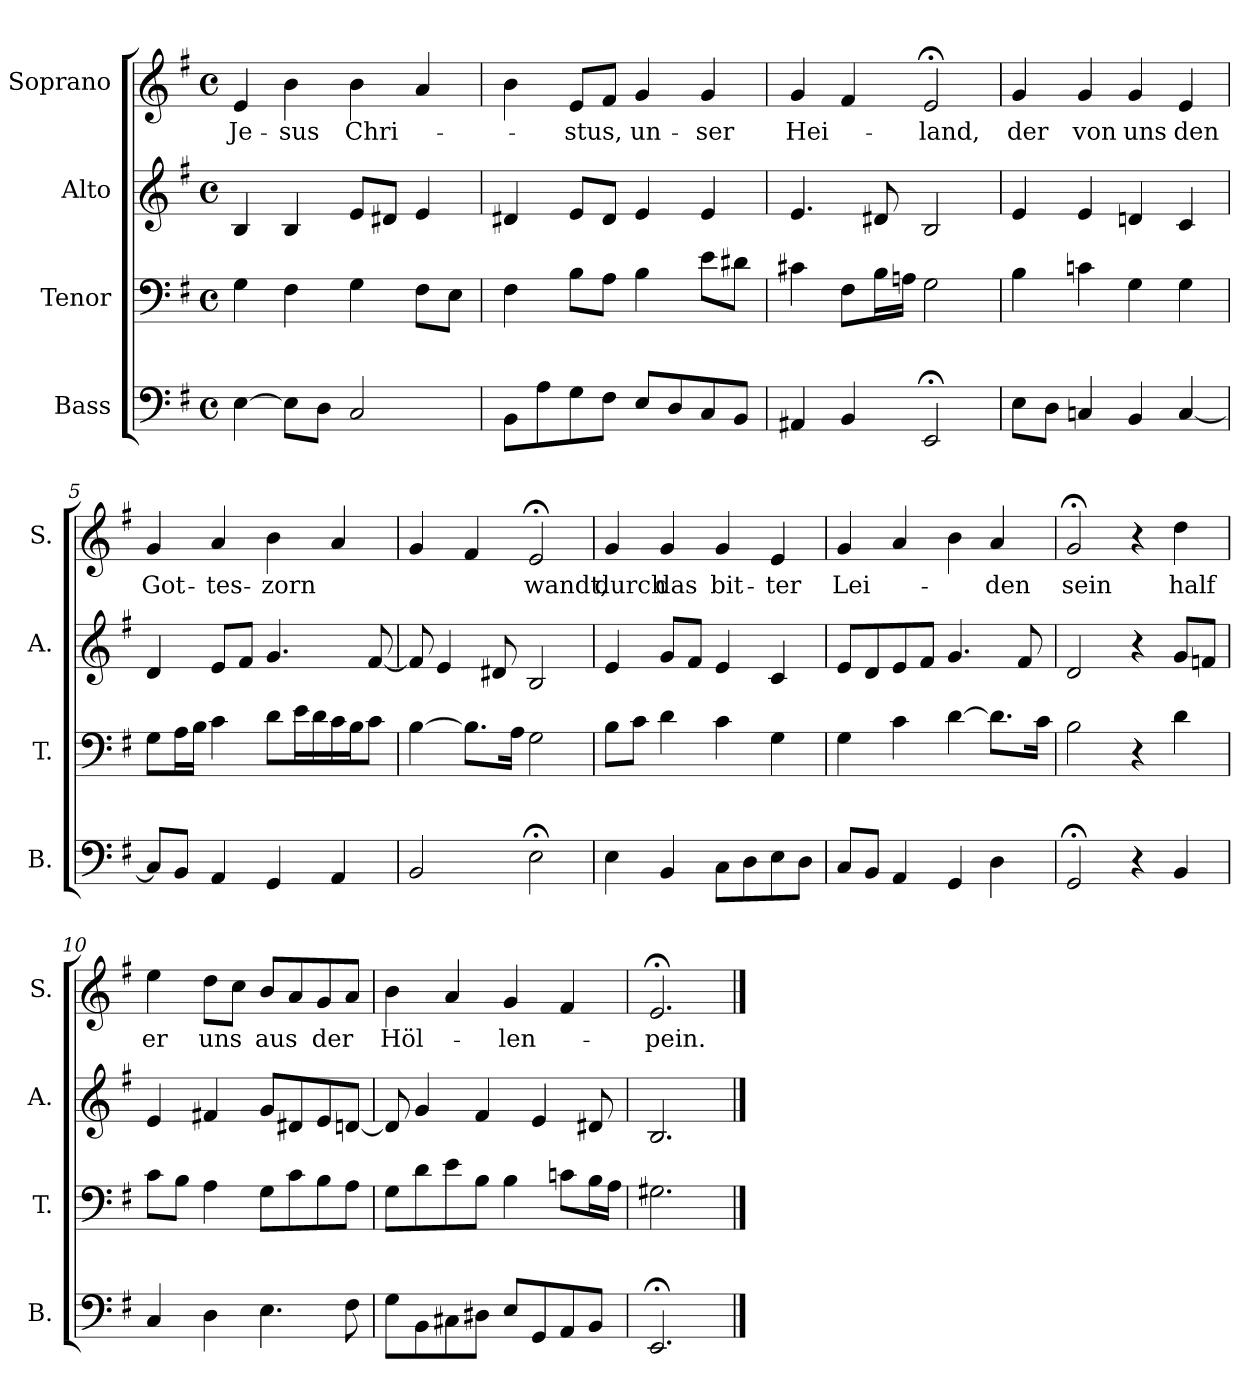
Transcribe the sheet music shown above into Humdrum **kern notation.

**kern	**kern	**kern	**kern	**text
*part4	*part3	*part2	*part1	*part1
*staff4	*staff3	*staff2	*staff1	*staff1
*I"Bass	*I"Tenor	*I"Alto	*I"Soprano	*
*I'B.	*I'T.	*I'A.	*I'S.	*
*clefF4	*clefF4	*clefG2	*clefG2	*
*k[f#]	*k[f#]	*k[f#]	*k[f#]	*
*G:	*G:	*G:	*e:	*
*M4/4	*M4/4	*M4/4	*M4/4	*
*met(c)	*met(c)	*met(c)	*met(c)	*
=1	=1	=1	=1	=1
!	!	!	!	!LO:LY:b
[4E\	4G\	4B/	4e/	Je-
!	!	!	!	!LO:LY:b
8E\L]	4F#\	4B/	4b\	-sus
8D\J	.	.	.	.
!	!	!	!	!LO:LY:b
2C/	4G\	8e/L	4b\	Chri-
.	.	8d#X/J	.	.
.	8F#\L	4e/	4a/	.
.	8E\J	.	.	.
=2	=2	=2	=2	=2
8BB\L	4F#\	4d#X/	4b\	.
8A\	.	.	.	.
!	!	!	!	!LO:LY:b
8G\	8B\L	8e/L	8e/L	-stus,
8F#\J	8A\J	8d#/J	8f#/J	.
!	!	!	!	!LO:LY:b
8E/L	4B\	4e/	4g/	un-
8D/	.	.	.	.
!	!	!	!	!LO:LY:b
8C/	8e\L	4e/	4g/	-ser
8BB/J	8d#X\J	.	.	.
=3	=3	=3	=3	=3
!	!	!	!	!LO:LY:b
4AA#X/	4c#X\	4.e/	4g/	Hei-
4BB/	8F#\L	.	4f#/	.
.	16B\L	8d#X/	.	.
.	16An\JJ	.	.	.
!	!	!	!	!LO:LY:b
2EE;</	2G\	2B/	2e;</	-land,
=4	=4	=4	=4	=4
!	!	!	!	!LO:LY:b
8E\L	4B\	4e/	4g/	der
8D\J	.	.	.	.
!	!	!	!	!LO:LY:b
4Cn/	4cn\	4e/	4g/	von
!	!	!	!	!LO:LY:b
4BB/	4G\	4dn/	4g/	uns
!	!	!	!	!LO:LY:b
[4C/	4G\	4c/	4e/	den
!!LO:LB:g=z
=5	=5	=5	=5	=5
!	!	!	!	!LO:LY:b
8C/L]	8G\L	4d/	4g/	Got-
8BB/J	16A\L	.	.	.
.	16B\JJ	.	.	.
!	!	!	!	!LO:LY:b
4AA/	4c\	8e/L	4a/	-tes-
.	.	8f#/J	.	.
!	!	!	!	!LO:LY:b
4GG/	8d\L	4.g/	4b\	-zorn
.	16e\L	.	.	.
.	16d\	.	.	.
4AA/	16c\	.	4a/	.
.	16B\J	.	.	.
.	8c\J	[8f#/	.	.
=6	=6	=6	=6	=6
2BB/	[4B\	8f#/]	4g/	.
.	.	4e/	.	.
.	8.B\L]	.	4f#/	.
.	.	8d#X/	.	.
.	16A\Jk	.	.	.
!	!	!	!	!LO:LY:b
2E;<\	2G\	2B/	2e;</	wandt,
=7	=7	=7	=7	=7
!	!	!	!	!LO:LY:b
4E\	8B\L	4e/	4g/	durch
.	8c\J	.	.	.
!	!	!	!	!LO:LY:b
4BB/	4d\	8g/L	4g/	das
.	.	8f#/J	.	.
!	!	!	!	!LO:LY:b
8C\L	4c\	4e/	4g/	bit-
8D\	.	.	.	.
!	!	!	!	!LO:LY:b
8E\	4G\	4c/	4e/	-ter
8D\J	.	.	.	.
=8	=8	=8	=8	=8
!	!	!	!	!LO:LY:b
8C/L	4G\	8e/L	4g/	Lei-
8BB/J	.	8d/	.	.
4AA/	4c\	8e/	4a/	.
.	.	8f#/J	.	.
4GG/	[4d\	4.g/	4b\	.
!	!	!	!	!LO:LY:b
4D\	8.d\L]	.	4a/	-den
.	.	8f#/	.	.
.	16c\Jk	.	.	.
!!LO:PB:g=z
=9	=9	=9	=9	=9
!	!	!	!	!LO:LY:b
2GG;</	2B\	2d/	2g;</	sein
4r	4r	4r	4r	.
!	!	!	!	!LO:LY:b
4BB/	4d\	8g/L	4dd\	half
.	.	8fn/J	.	.
=10	=10	=10	=10	=10
!	!	!	!	!LO:LY:b
4C/	8c\L	4e/	4ee\	er
.	8B\J	.	.	.
!	!	!	!	!LO:LY:b
4D\	4A\	4f#X/	8dd\L	uns
.	.	.	8cc\J	.
!	!	!	!	!LO:LY:b
4.E\	8G\L	8g/L	8b/L	aus
.	8c\	8d#X/	8a/	.
!	!	!	!	!LO:LY:b
.	8B\	8e/	8g/	der
8F#\	8A\J	[8dn/J	8a/J	.
=11	=11	=11	=11	=11
!	!	!	!	!LO:LY:b
8G\L	8G\L	8d/]	4b\	Höl-
8BB\	8d\	4g/	.	.
8C#X\	8e\	.	4a/	.
8D#X\J	8B\J	4f#/	.	.
!	!	!	!	!LO:LY:b
8E/L	4B\	.	4g/	-len-
8GG/	.	4e/	.	.
8AA/	8cn\L	.	4f#/	.
8BB/J	16B\L	8d#X/	.	.
.	16A\JJ	.	.	.
=12	=12	=12	=12	=12
!	!	!	!	!LO:LY:b
2.EE;</	2.G#X\	2.B/	2.e;</	-pein.
==	==	==	==	==
*-	*-	*-	*-	*-
